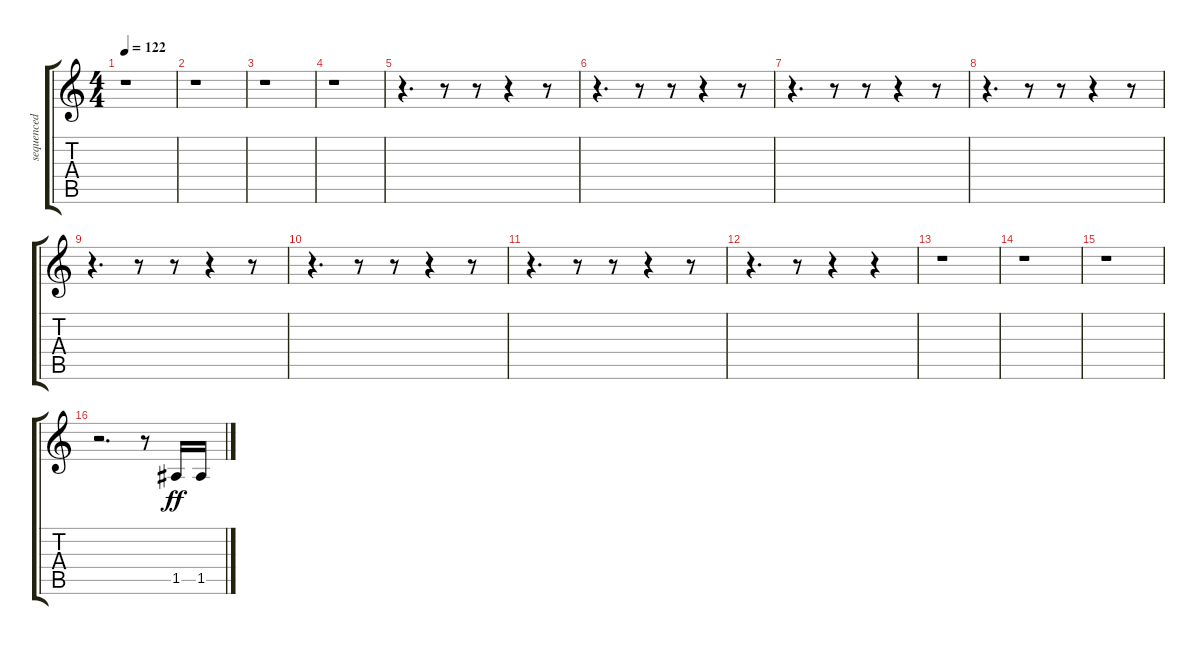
\track ("sequenced by" "sequenced ") {instrument electricbassfinger}
\staff {score tabs}
\tuning (E4 B3 G3 D3 A2 E2) {hide}
\ts (4 4)
\tempo 122
\clef g2
\ks c
r.1{dy ff instrument electricbassfinger} |
r.1 |
r.1 |
r.1 |
r.4{d} r.8 r.8 r.4 r.8 |
r.4{d} r.8 r.8 r.4 r.8 |
r.4{d} r.8 r.8 r.4 r.8 |
r.4{d} r.8 r.8 r.4 r.8 |
r.4{d} r.8 r.8 r.4 r.8 |
r.4{d} r.8 r.8 r.4 r.8 |
r.4{d} r.8 r.8 r.4 r.8 |
r.4{d} r.8 r.4 r.4 |
r.1 |
r.1 |
r.1 |
r.2{d} r.8 1.5.16 1.5.16
